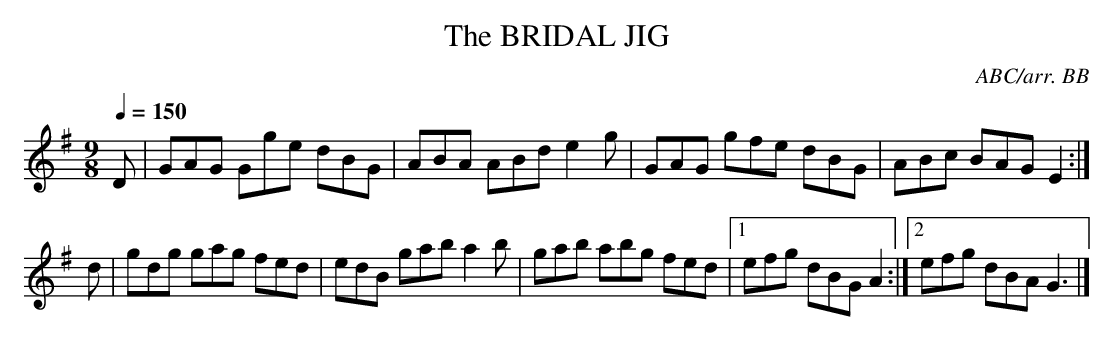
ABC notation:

X:1
T:BRIDAL JIG, The
C:ABC/arr. BB
a little strange. I added the second ending to bring
everything back to G.
Q:1/4=150
L:1/8
M:9/8
K:G
D|GAG Gge dBG|ABA ABd e2g|GAG gfe dBG|ABc BAG E2 :|
d|gdg gag fed|edB gab a2b|gab abg fed|1 efg dBG A2 :|\
[2 efg dBA G3|]
